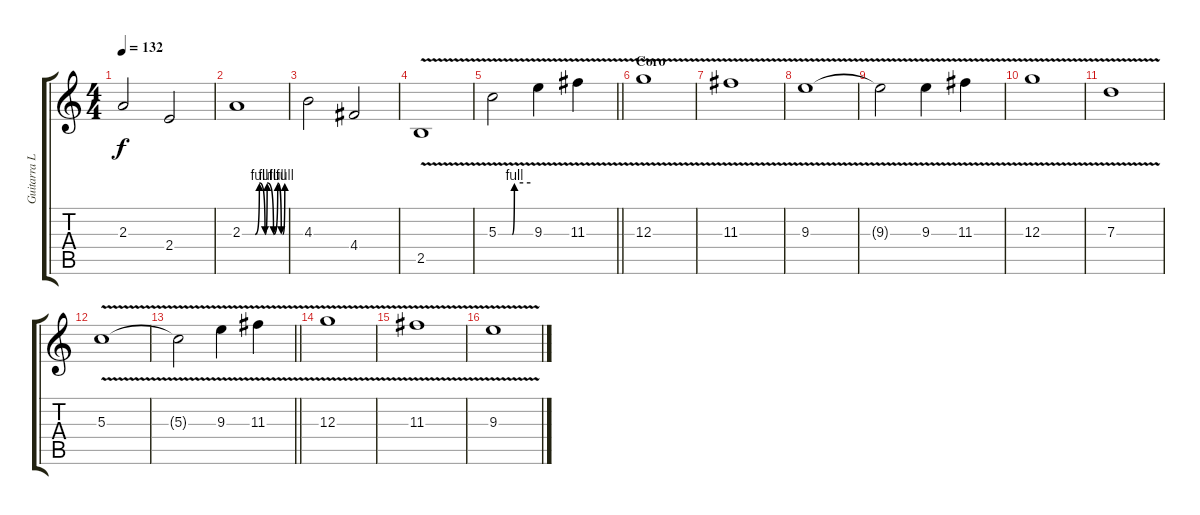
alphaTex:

\track ("Guitarra Lead " "Guitarra L") {instrument distortionguitar}
\staff {score tabs}
\tuning (E4 B3 G3 D3 A2 E2) {hide}
\ts (4 4)
\tempo 132
\clef g2
\ks c
2.3.2{dy f} 2.4.2 |
2.3{be (custom 0 0 8 0 13 0 16 0 18 0 24 4 32 0 35 4 44 0 50 4 55 0 57 0 60 4)}.1 |
4.3.2 4.4.2 |
2.5{v}.1 |
\barLineRight lightlight
5.3{be (custom 0 0 15 0 26 0 30 4 60 4) v}.2{volume 11 balance 4} 9.3{v}.4 11.3{v}.4 |
\section ("" "Coro")
12.3{v}.1 |
11.3{v}.1 |
9.3{v}.1 |
9.3{v t}.2 9.3{v}.4 11.3{v}.4 |
12.3{v}.1 |
7.3{v}.1 |
5.3{v}.1 |
\barLineRight lightlight
5.3{v t}.2 9.3{v}.4 11.3{v}.4 |
12.3{v}.1 |
11.3{v}.1 |
9.3{v}.1
